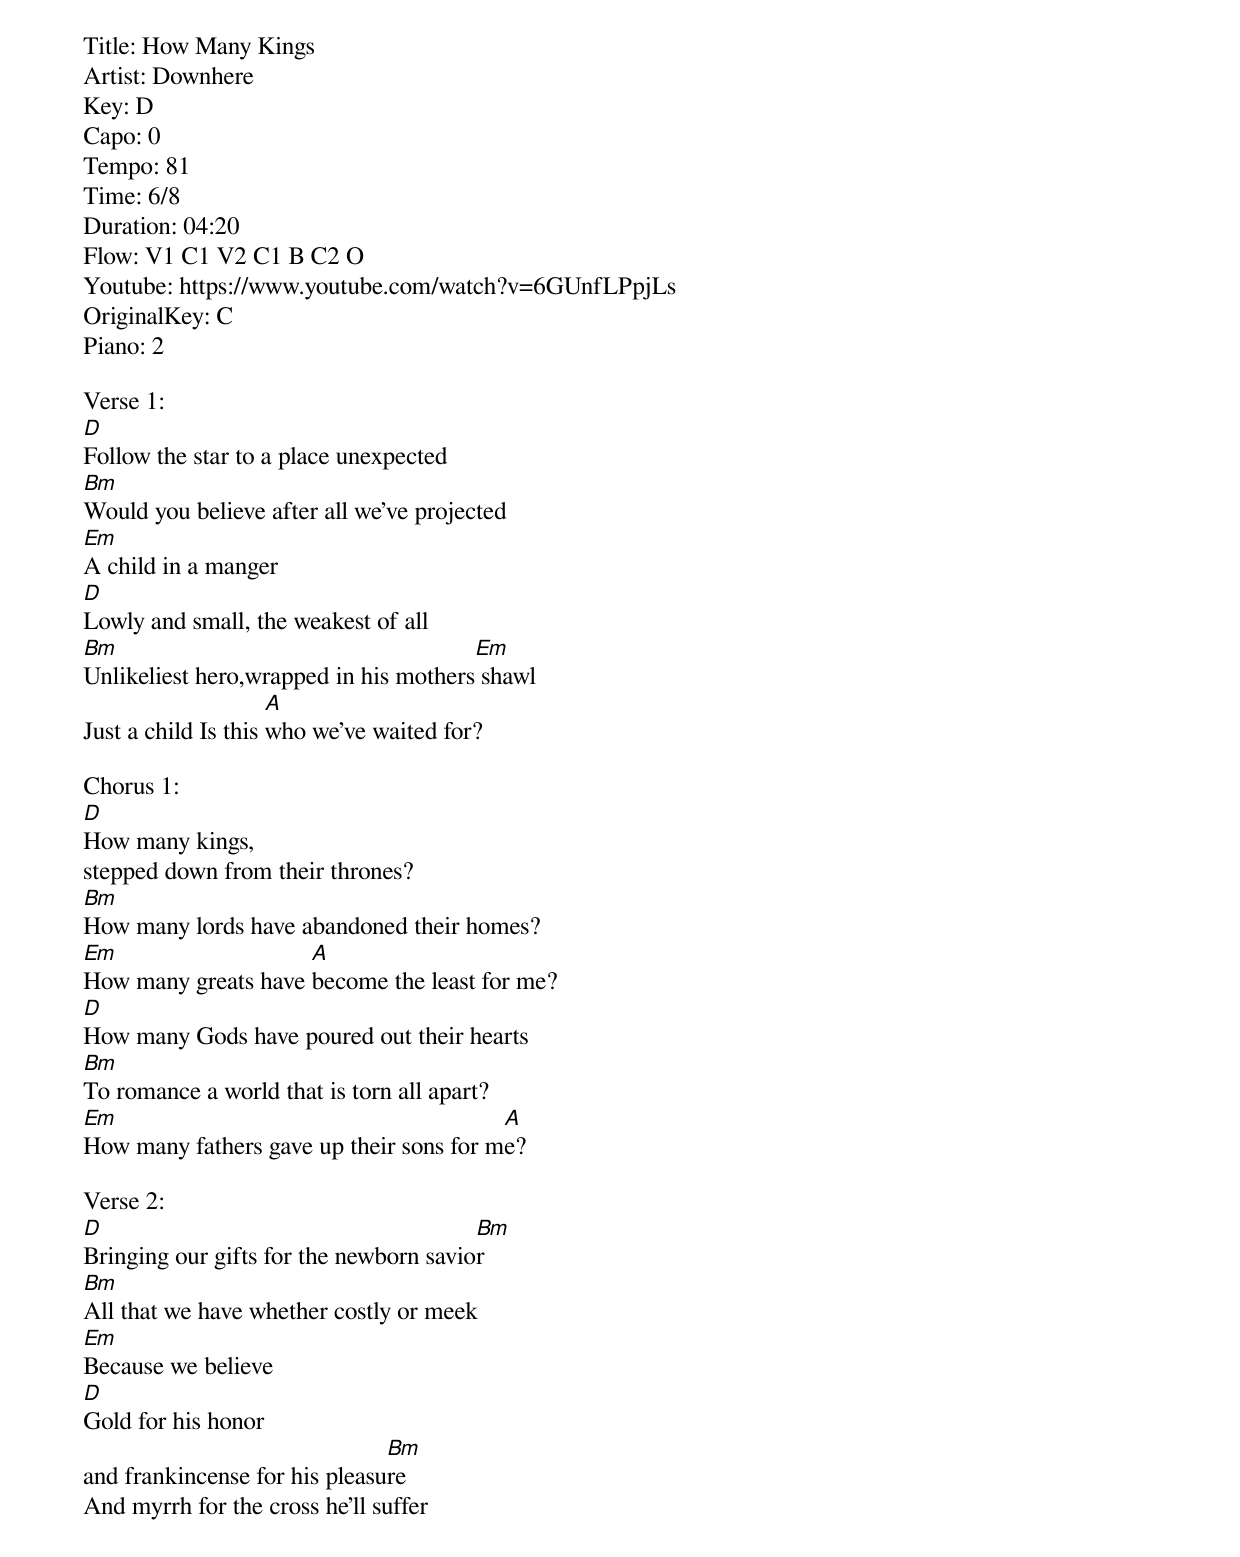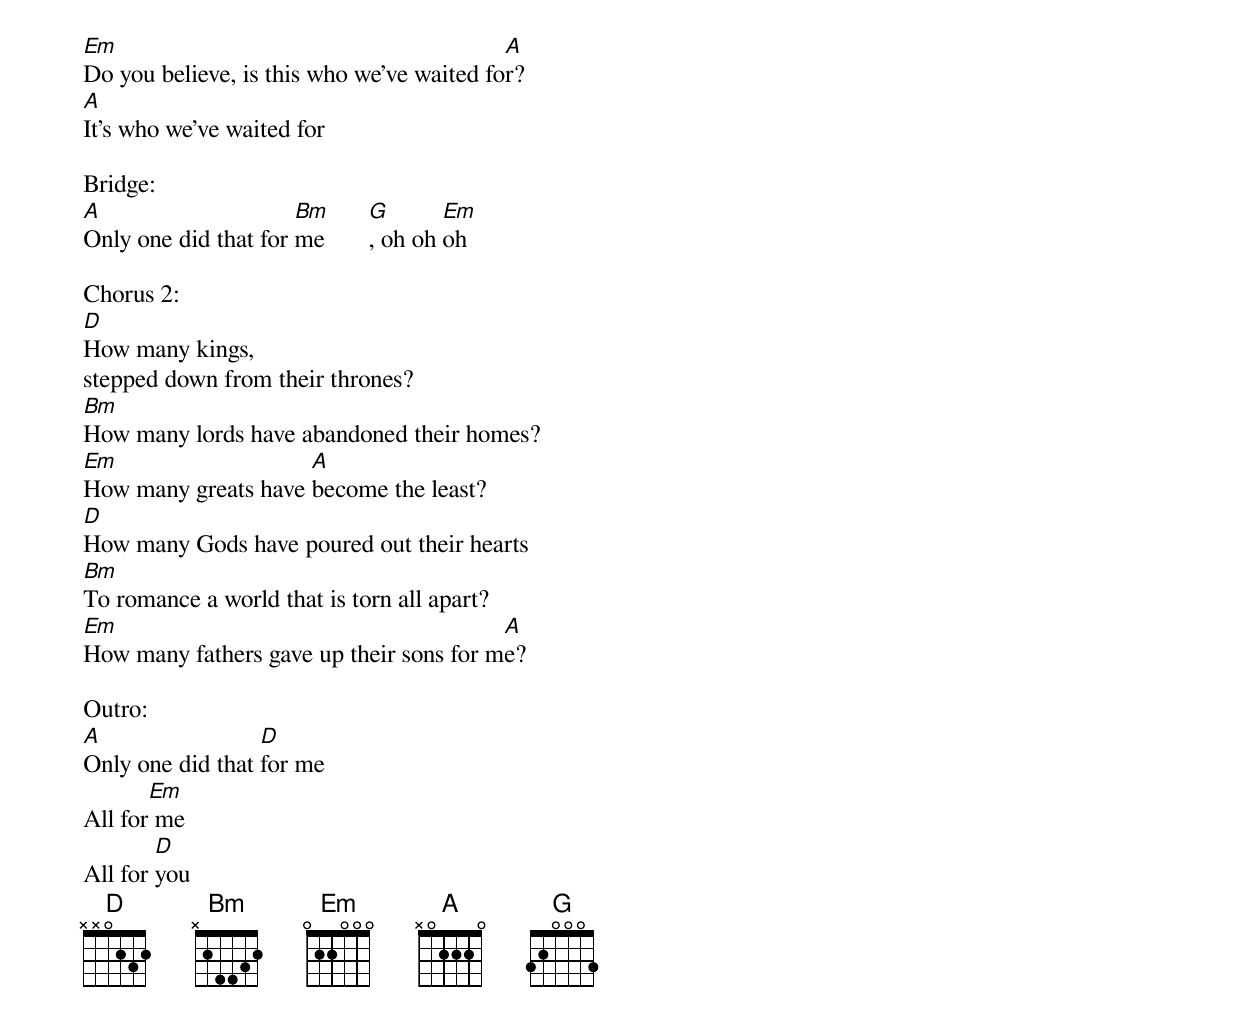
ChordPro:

Title: How Many Kings
Artist: Downhere
Key: D
Capo: 0
Tempo: 81
Time: 6/8
Duration: 04:20
Flow: V1 C1 V2 C1 B C2 O
Youtube: https://www.youtube.com/watch?v=6GUnfLPpjLs
OriginalKey: C
Piano: 2

Verse 1:
[D]Follow the star to a place unexpected
[Bm]Would you believe after all we've projected
[Em]A child in a manger
[D]Lowly and small, the weakest of all
[Bm]Unlikeliest hero,wrapped in his mothers[Em] shawl
Just a child Is this [A]who we've waited for?

Chorus 1:
[D]How many kings,
stepped down from their thrones?
[Bm]How many lords have abandoned their homes?
[Em]How many greats have [A]become the least for me?
[D]How many Gods have poured out their hearts
[Bm]To romance a world that is torn all apart?
[Em]How many fathers gave up their sons for m[A]e?

Verse 2:
[D]Bringing our gifts for the newborn savio[Bm]r
[Bm]All that we have whether costly or meek
[Em]Because we believe
[D]Gold for his honor
and frankincense for his pleasu[Bm]re
And myrrh for the cross he'll suffer
[Em]Do you believe, is this who we've waited fo[A]r?
[A]It's who we've waited for

Bridge:
[A]Only one did that for [Bm]me       [G], oh oh [Em]oh

Chorus 2:
[D]How many kings,
stepped down from their thrones?
[Bm]How many lords have abandoned their homes?
[Em]How many greats have [A]become the least?
[D]How many Gods have poured out their hearts
[Bm]To romance a world that is torn all apart?
[Em]How many fathers gave up their sons for m[A]e?

Outro:
[A]Only one did that [D]for me
All for[Em] me
All for [D]you
